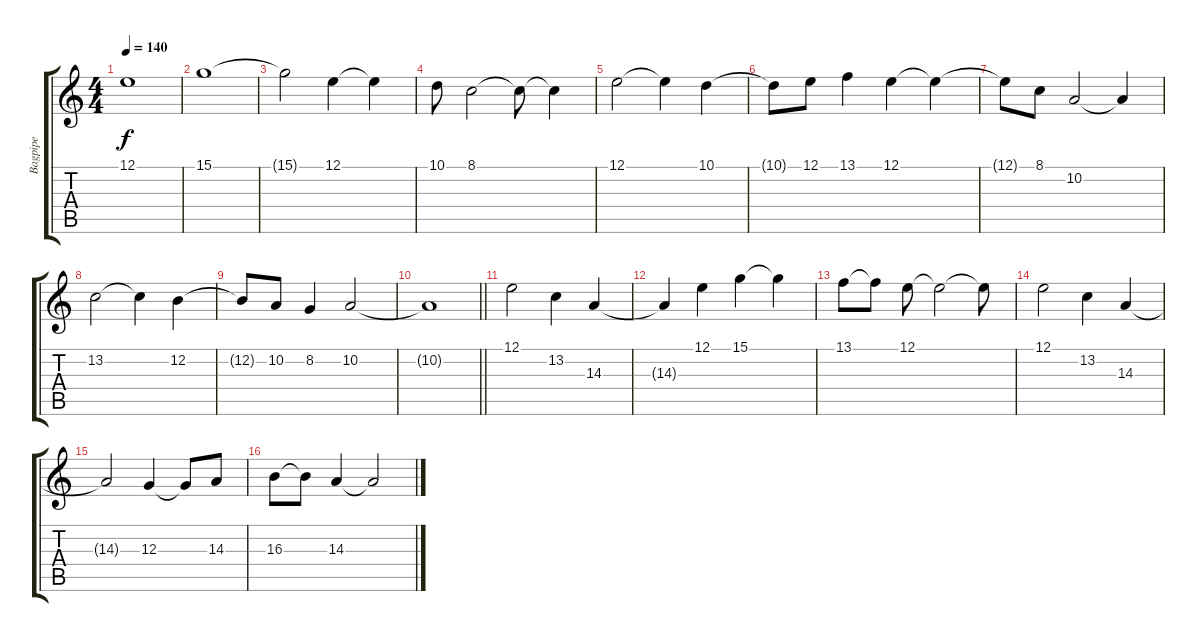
\track ("Bagpipe" "Bagpipe") {instrument bagpipe}
\staff {score tabs}
\tuning (E4 B3 G3 D3 A2 E2) {hide}
\ts (4 4)
\tempo 140
\clef g2
\ks c
12.1{t}.1{dy f} |
15.1.1 |
15.1{t}.2 12.1.4 12.1{t}.4 |
10.1.8 8.1.2 8.1{t}.8 8.1{t}.4 |
12.1.2 12.1{t}.4 10.1.4 |
10.1{t}.8 12.1.8 13.1.4 12.1.4 12.1{t}.4 |
12.1{t}.8 8.1.8 10.2.2 10.2{t}.4 |
13.2.2 13.2{t}.4 12.2.4 |
12.2{t}.8 10.2.8 8.2.4 10.2.2 |
\barLineRight lightlight
10.2{t}.1 |
12.1.2 13.2.4 14.3.4 |
14.3{t}.4 12.1.4 15.1.4 15.1{t}.4 |
13.1.8 13.1{t}.8 12.1.8 12.1{t}.2 12.1{t}.8 |
12.1.2 13.2.4 14.3.4 |
14.3{t}.2 12.3.4 12.3{t}.8 14.3.8 |
16.3.8 16.3{t}.8 14.3.4 14.3{t}.2
